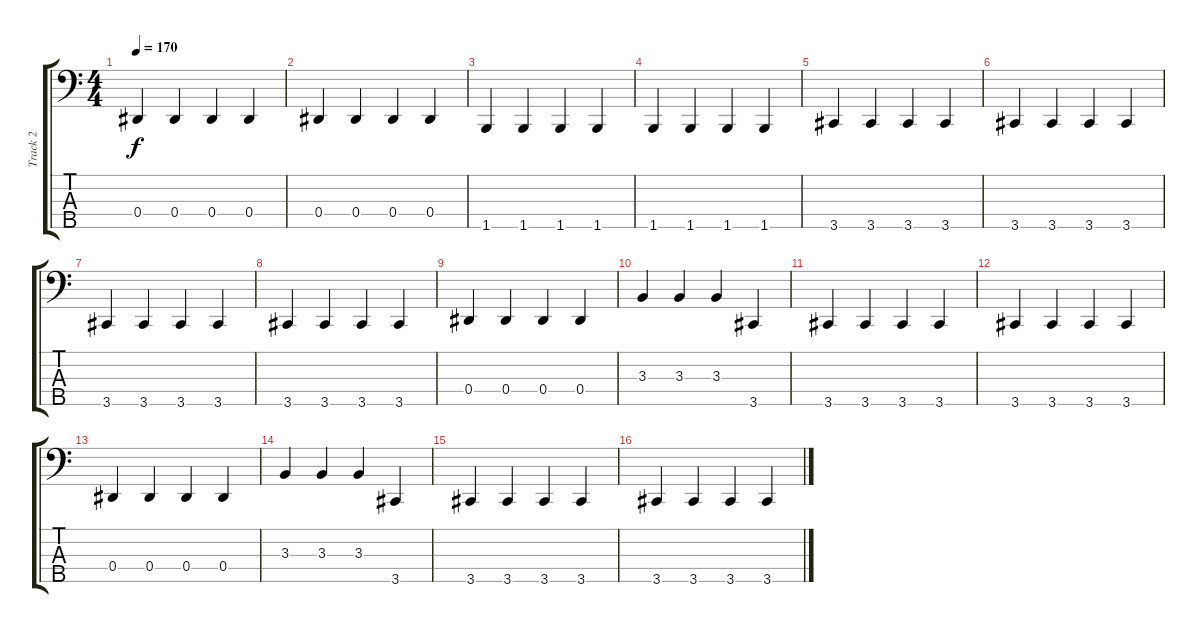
\track ("Track 2" "Track 2") {instrument electricbassfinger}
\staff {score tabs}
\tuning (Gb2 Db2 Ab1 Eb1 Bb0) {hide}
\ts (4 4)
\tempo 170
\clef f4
\ks c
0.4.4{dy f} 0.4.4 0.4.4 0.4.4 |
0.4.4 0.4.4 0.4.4 0.4.4 |
1.5.4 1.5.4 1.5.4 1.5.4 |
1.5.4 1.5.4 1.5.4 1.5.4 |
3.5.4 3.5.4 3.5.4 3.5.4 |
3.5.4 3.5.4 3.5.4 3.5.4 |
3.5.4 3.5.4 3.5.4 3.5.4 |
3.5.4 3.5.4 3.5.4 3.5.4 |
0.4.4 0.4.4 0.4.4 0.4.4 |
3.3.4 3.3.4 3.3.4 3.5.4 |
3.5.4 3.5.4 3.5.4 3.5.4 |
3.5.4 3.5.4 3.5.4 3.5.4 |
0.4.4 0.4.4 0.4.4 0.4.4 |
3.3.4 3.3.4 3.3.4 3.5.4 |
3.5.4 3.5.4 3.5.4 3.5.4 |
3.5.4 3.5.4 3.5.4 3.5.4
